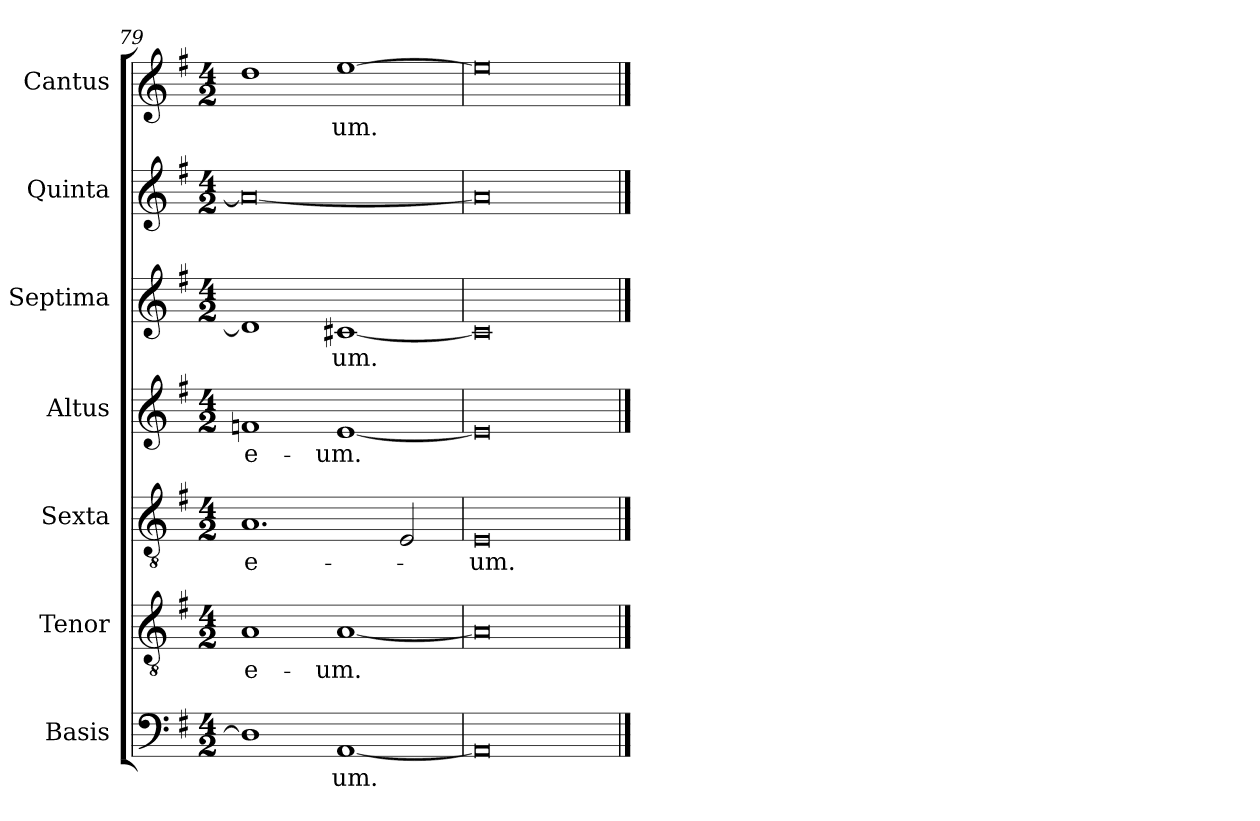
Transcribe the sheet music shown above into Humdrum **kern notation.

**kern	**text	**kern	**text	**kern	**text	**kern	**text	**kern	**text	**kern	**text	**kern	**text
*part7	*part7	*part6	*part6	*part5	*part5	*part4	*part4	*part3	*part3	*part2	*part2	*part1	*part1
*staff7	*staff7	*staff6	*staff6	*staff5	*staff5	*staff4	*staff4	*staff3	*staff3	*staff2	*staff2	*staff1	*staff1
*I"Basis	*	*I"Tenor	*	*I"Sexta	*	*I"Altus	*	*I"Septima	*	*I"Quinta	*	*I"Cantus	*
*I'B	*	*I'T	*	*I'6	*	*I'A	*	*I'7	*	*I'5	*	*I'C	*
*clefF4	*	*clefGv2	*	*clefGv2	*	*clefG2	*	*clefG2	*	*clefG2	*	*clefG2	*
*k[f#]	*	*k[f#]	*	*k[f#]	*	*k[f#]	*	*k[f#]	*	*k[f#]	*	*k[f#]	*
*G:	*	*G:	*	*G:	*	*G:	*	*G:	*	*G:	*	*G:	*
*M4/2	*	*M4/2	*	*M4/2	*	*M4/2	*	*M4/2	*	*M4/2	*	*M4/2	*
=79	=79	=79	=79	=79	=79	=79	=79	=79	=79	=79	=79	=79	=79
!	!	!	!LO:LY:b	!	!LO:LY:b	!	!LO:LY:b	!	!	!	!	!	!
1D]	.	1A	e-	1.A	e-	1fn	e-	1d]	.	0a_	.	1dd	.
!	!LO:LY:b	!	!LO:LY:b	!	!	!	!LO:LY:b	!	!LO:LY:b	!	!	!	!LO:LY:b
[1AA	-um.	[1A	-um.	.	.	[1e	-um.	[1c#X	-um.	.	.	[1ee	-um.
.	.	.	.	2E/	.	.	.	.	.	.	.	.	.
=80	=80	=80	=80	=80	=80	=80	=80	=80	=80	=80	=80	=80	=80
!	!	!	!	!	!LO:LY:b	!	!	!	!	!	!	!	!
0AA]	.	0A]	.	0E	-um.	0e]	.	0c#]	.	0a]	.	0ee]	.
==	==	==	==	==	==	==	==	==	==	==	==	==	==
*-	*-	*-	*-	*-	*-	*-	*-	*-	*-	*-	*-	*-	*-
